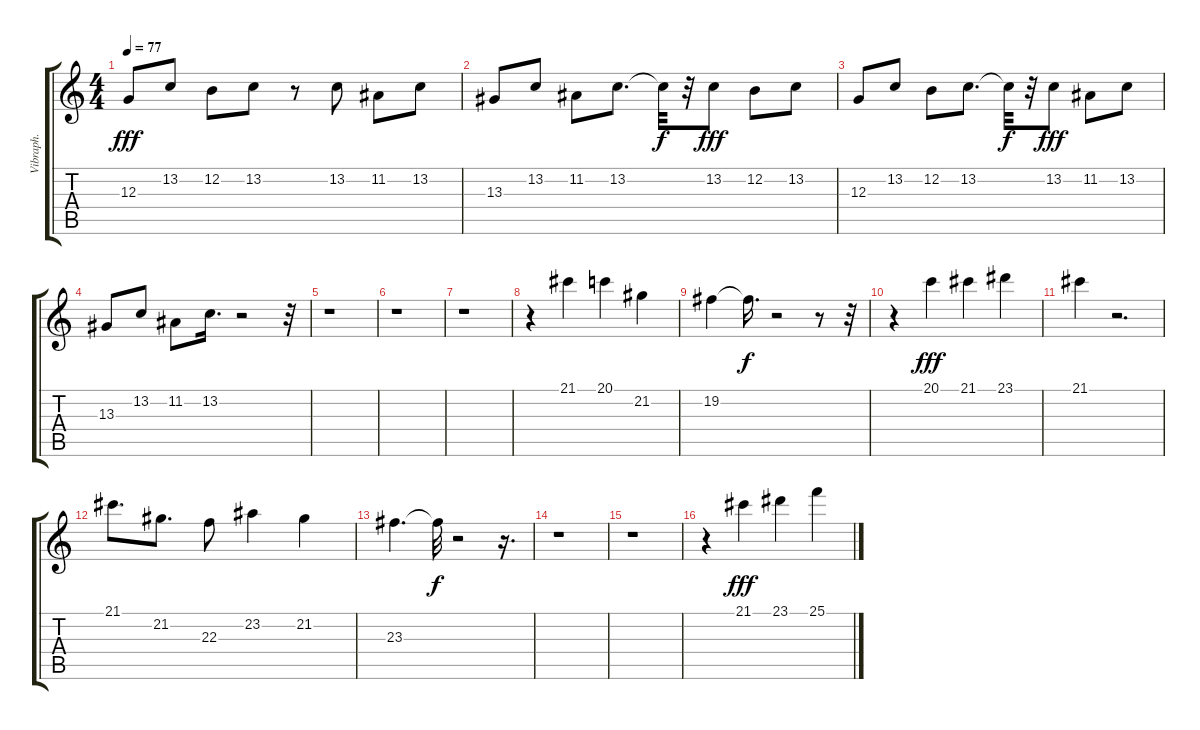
\track ("Vibraph." "Vibraph.") {instrument vibraphone}
\staff {score tabs}
\tuning (E4 B3 G3 D3 A2 E2) {hide}
\ts (4 4)
\tempo 77
\clef g2
\ks c
12.3.8{dy fff} 13.2.8 12.2.8 13.2.8 r.8 13.2.8 11.2.8 13.2.8 |
13.3.8 13.2.8 11.2.8 13.2.8{d} 13.2{t}.32{dy f} r.32 13.2.8{dy fff} 12.2.8 13.2.8 |
12.3.8 13.2.8 12.2.8 13.2.8{d} 13.2{t}.32{dy f} r.32 13.2.8{dy fff} 11.2.8 13.2.8 |
13.3.8 13.2.8 11.2.8 13.2.16{d} r.2 r.32 |
r.1 |
r.1 |
r.1 |
r.4 21.1.4 20.1.4 21.2.4 |
19.2.4 19.2{t}.16{d dy f} r.2 r.8 r.32 |
r.4 20.1.4{dy fff} 21.1.4 23.1.4 |
21.1.4 r.2{d} |
21.1.8{d} 21.2.8{d} 22.3.8 23.2.4 21.2.4 |
23.3.4{d} 23.3{t}.32{dy f} r.2 r.16{d} |
r.1 |
r.1 |
r.4 21.1.4{dy fff} 23.1.4 25.1.4
